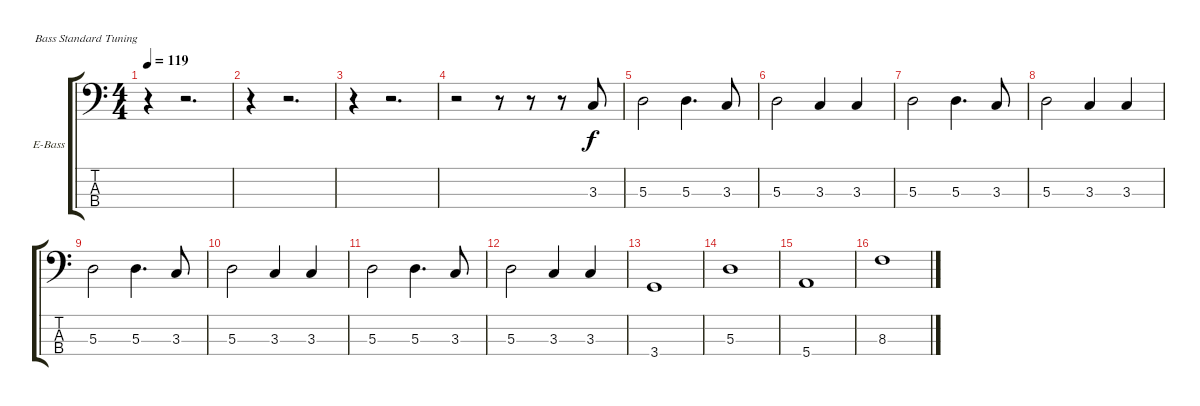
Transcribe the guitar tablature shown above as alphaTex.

\defaultSystemsLayout 4
\bracketExtendMode groupsimilarinstruments
\firstSystemTrackNameOrientation horizontal
\otherSystemsTrackNameOrientation horizontal
\track ("Electric Bass" "E-Bass") {instrument electricbassfinger}
\staff {score tabs}
\tuning (G2 D2 A1 E1)
\ts (4 4)
\tempo 119
\clef f4
\ks c
r.4{dy f instrument electricbassfinger} r.2{d} |
r.4 r.2{d} |
r.4 r.2{d} |
r.2 r.8 r.8 r.8 3.3.8 |
5.3.2 5.3.4{d} 3.3.8 |
5.3.2 3.3.4 3.3.4 |
5.3.2 5.3.4{d} 3.3.8 |
5.3.2 3.3.4 3.3.4 |
5.3.2 5.3.4{d} 3.3.8 |
5.3.2 3.3.4 3.3.4 |
5.3.2 5.3.4{d} 3.3.8 |
5.3.2 3.3.4 3.3.4 |
3.4.1 |
5.3.1 |
5.4.1 |
8.3.1
